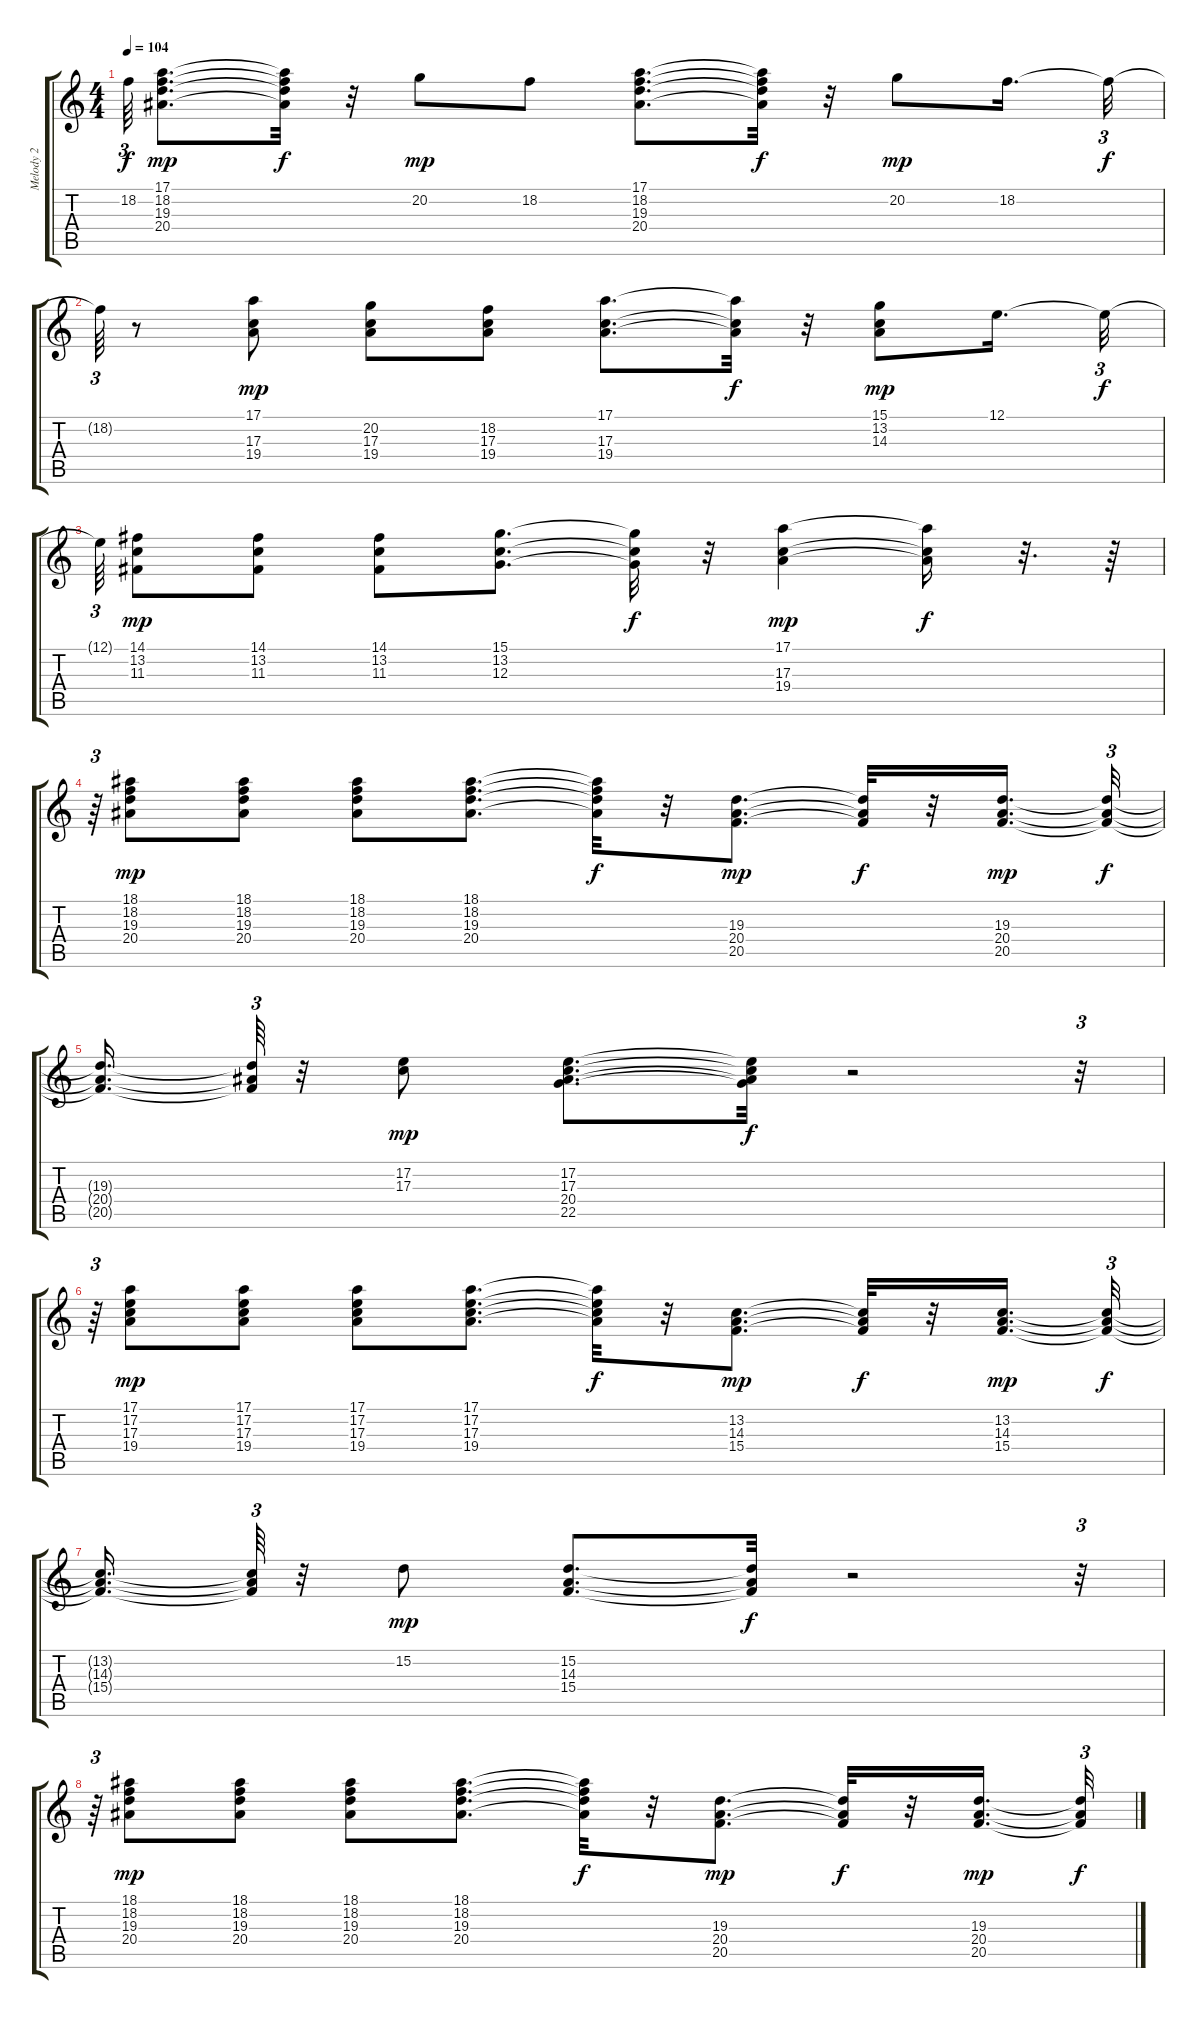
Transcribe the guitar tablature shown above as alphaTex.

\track ("Melody 2" "Melody 2") {instrument acousticgrandpiano}
\staff {score tabs}
\tuning (E4 B3 G3 D3 A2 E2) {hide}
\ts (4 4)
\tempo 104
\clef g2
\ks c
18.2{t}.64{tu (3 2) dy f} (17.1 18.2 19.3 20.4).8{d dy mp} (17.1{t} 18.2{t} 19.3{t} 20.4{t}).32{dy f} r.32 20.2.8{dy mp} 18.2.8 (17.1 18.2 19.3 20.4).8{d} (17.1{t} 18.2{t} 19.3{t} 20.4{t}).32{dy f} r.32 20.2.8{dy mp} 18.2.16{d} 18.2{t}.32{tu (3 2) dy f} |
18.2{t}.64{tu (3 2)} r.8 (17.1 17.3 19.4).8{dy mp} (20.2 17.3 19.4).8 (18.2 17.3 19.4).8 (17.1 17.3 19.4).8{d} (17.1{t} 17.3{t} 19.4{t}).32{dy f} r.32 (15.1 13.2 14.3).8{dy mp} 12.1.16{d} 12.1{t}.32{tu (3 2) dy f} |
12.1{t}.64{tu (3 2)} (14.1 13.2 11.3).8{dy mp} (14.1 13.2 11.3).8 (14.1 13.2 11.3).8 (15.1 13.2 12.3).8{d} (15.1{t} 13.2{t} 12.3{t}).32{dy f} r.32 (17.1 17.3 19.4).4{dy mp} (17.1{t} 17.3{t} 19.4{t}).16{dy f} r.32{d} r.64 |
r.64{tu (3 2)} (18.1 18.2 19.3 20.4).8{dy mp} (18.1 18.2 19.3 20.4).8 (18.1 18.2 19.3 20.4).8 (18.1 18.2 19.3 20.4).8{d} (18.1{t} 18.2{t} 19.3{t} 20.4{t}).32{dy f} r.32 (19.3 20.4 20.5).8{d dy mp} (19.3{t} 20.4{t} 20.5{t}).32{dy f} r.32 (19.3 20.4 20.5).16{d dy mp} (19.3{t} 20.4{t} 20.5{t}).32{tu (3 2) dy f} |
(19.3{t} 20.4{t} 20.5{t}).16{d} (19.3{t} 20.4{t} 20.5{t}).64{tu (3 2)} r.32 (17.2 17.3).8{dy mp} (17.2 17.3 20.4 22.5).8{d} (17.2{t} 17.3{t} 20.4{t} 22.5{t}).32{dy f} r.2 r.32{tu (3 2)} |
r.64{tu (3 2)} (17.1 17.2 17.3 19.4).8{dy mp} (17.1 17.2 17.3 19.4).8 (17.1 17.2 17.3 19.4).8 (17.1 17.2 17.3 19.4).8{d} (17.1{t} 17.2{t} 17.3{t} 19.4{t}).32{dy f} r.32 (13.2 14.3 15.4).8{d dy mp} (13.2{t} 14.3{t} 15.4{t}).32{dy f} r.32 (13.2 14.3 15.4).16{d dy mp} (13.2{t} 14.3{t} 15.4{t}).32{tu (3 2) dy f} |
(13.2{t} 14.3{t} 15.4{t}).16{d} (13.2{t} 14.3{t} 15.4{t}).64{tu (3 2)} r.32 15.2.8{dy mp} (15.2 14.3 15.4).8{d} (15.2{t} 14.3{t} 15.4{t}).32{dy f} r.2 r.32{tu (3 2)} |
r.64{tu (3 2)} (18.1 18.2 19.3 20.4).8{dy mp} (18.1 18.2 19.3 20.4).8 (18.1 18.2 19.3 20.4).8 (18.1 18.2 19.3 20.4).8{d} (18.1{t} 18.2{t} 19.3{t} 20.4{t}).32{dy f} r.32 (19.3 20.4 20.5).8{d dy mp} (19.3{t} 20.4{t} 20.5{t}).32{dy f} r.32 (19.3 20.4 20.5).16{d dy mp} (19.3{t} 20.4{t} 20.5{t}).32{tu (3 2) dy f}
